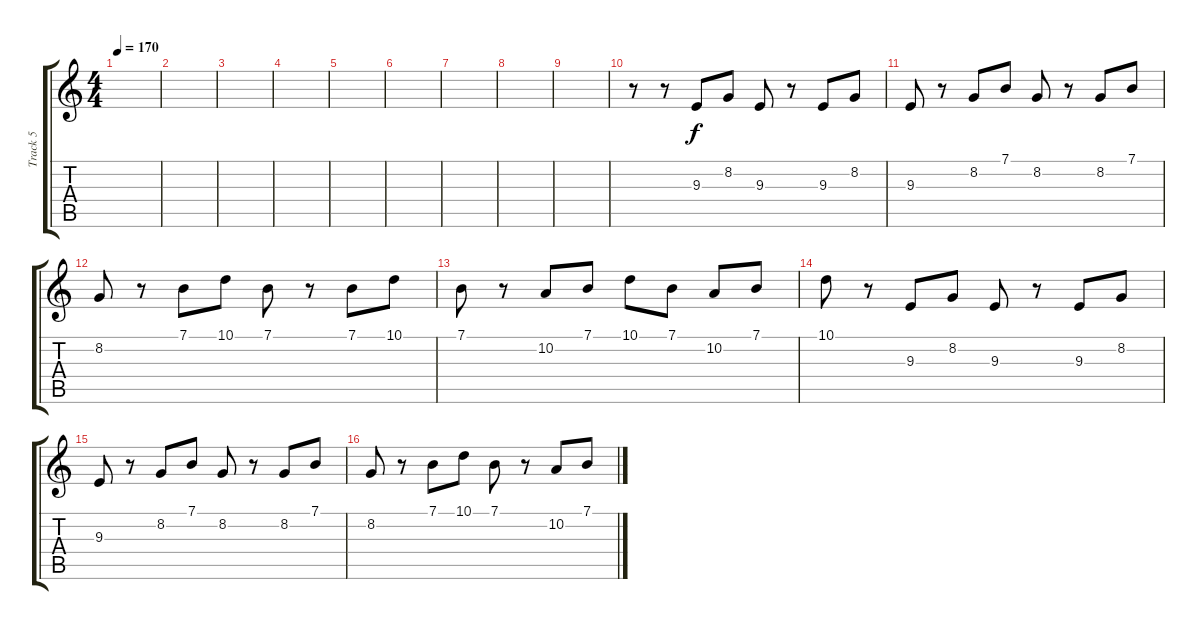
\track ("Track 5" "Track 5") {instrument lead2sawtooth}
\staff {score tabs}
\tuning (E4 B3 G3 D3 A2 E2) {hide}
\ts (4 4)
\tempo 170
\clef g2
\ks c
|
|
|
|
|
|
|
|
|
r.8 r.8 9.3.8 8.2.8 9.3.8 r.8 9.3.8 8.2.8 |
9.3.8 r.8 8.2.8 7.1.8 8.2.8 r.8 8.2.8 7.1.8 |
8.2.8 r.8 7.1.8 10.1.8 7.1.8 r.8 7.1.8 10.1.8 |
7.1.8 r.8 10.2.8 7.1.8 10.1.8 7.1.8 10.2.8 7.1.8 |
10.1.8 r.8 9.3.8 8.2.8 9.3.8 r.8 9.3.8 8.2.8 |
9.3.8 r.8 8.2.8 7.1.8 8.2.8 r.8 8.2.8 7.1.8 |
8.2.8 r.8 7.1.8 10.1.8 7.1.8 r.8 10.2.8 7.1.8
